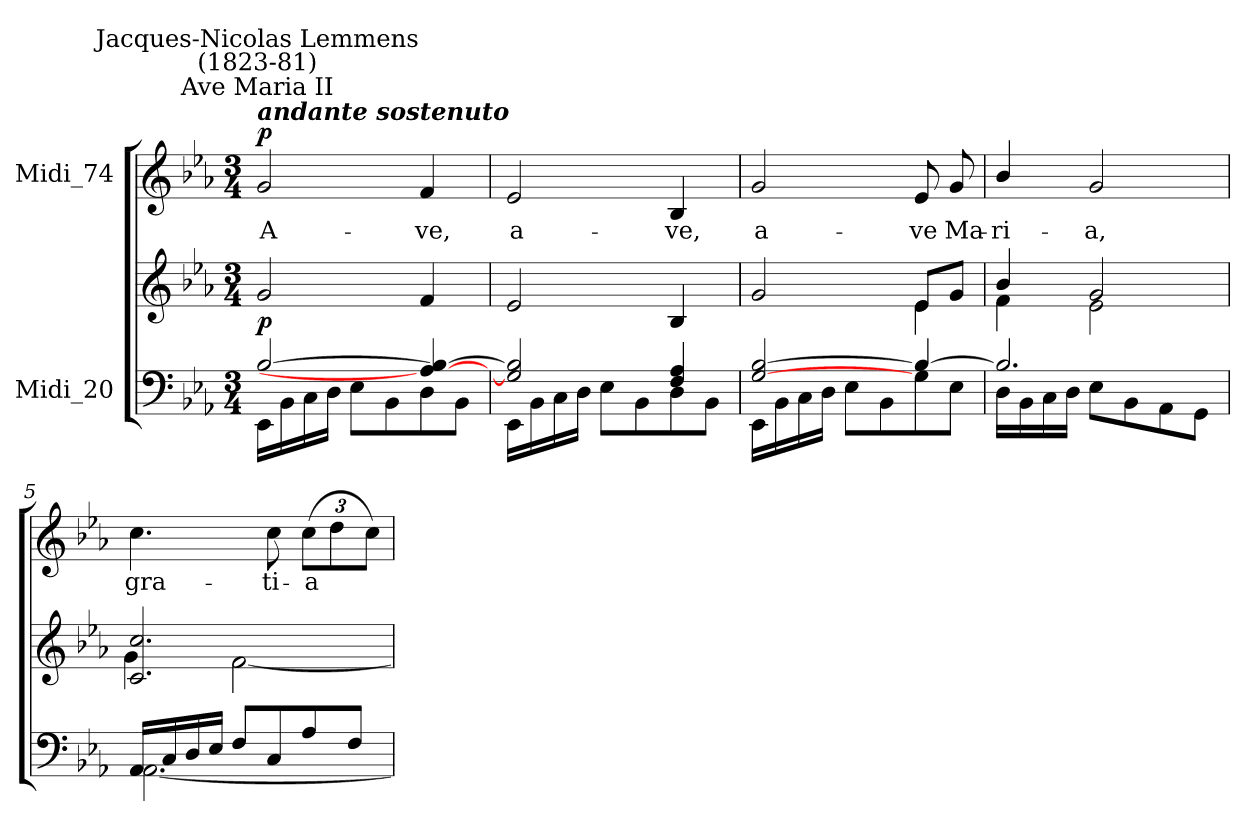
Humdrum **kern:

**kern	**kern	**dynam	**kern	**text	**dynam
*part2	*part2	*part2	*part1	*part1	*part1
*staff3	*staff2	*staff2/3	*staff1	*staff1	*staff1
*I"Midi_20	*	*	*I"Midi_74	*	*
*clefF4	*clefG2	*	*clefG2	*	*
*k[b-e-a-]	*k[b-e-a-]	*	*k[b-e-a-]	*	*
*E-:	*E-:	*	*E-:	*	*
*M3/4	*M3/4	*	*M3/4	*	*
=1	=1	=1	=1	=1	=1
*^	*^	*	*	*	*
!	!	!	!	!	!LO:TX:a:Bi:t=andante sostenuto	!	!
!	!	!	!	!	!LO:TX:a:cj:t=Ave Maria II	!	!
!	!	!	!	!	!LO:TX:a:cj:t=Jacques-Nicolas Lemmens\n(1823-81)	!	!
!	!	!	!	!LO:DY:a=2	!	!LO:LY:b	!LO:DY:b
[2B-/	16EE-\LL	2g/	2ryy	p	2g	A-	p
.	16BB-\	.	.	.	.	.	.
.	16C\	.	.	.	.	.	.
.	16D\JJ	.	.	.	.	.	.
.	8E-\L	.	.	.	.	.	.
.	8BB-\	.	.	.	.	.	.
!	!	!	!	!	!	!LO:LY:b	!
4A-/_ 4B-/_	8D\	4f/	4ryy	.	4f	-ve,	.
.	8BB-\J	.	.	.	.	.	.
=2	=2	=2	=2	=2	=2	=2	=2
!	!	!	!	!	!	!LO:LY:b	!
2G/] 2B-/]	16EE-\LL	2e-/	2ryy	.	2e-	a-	.
.	16BB-\	.	.	.	.	.	.
.	16C\	.	.	.	.	.	.
.	16D\JJ	.	.	.	.	.	.
.	8E-\L	.	.	.	.	.	.
.	8BB-\	.	.	.	.	.	.
!	!	!	!	!	!	!LO:LY:b	!
4F/ 4A-/	8D\	4B-/	4ryy	.	4B-	-ve,	.
.	8BB-\J	.	.	.	.	.	.
=3	=3	=3	=3	=3	=3	=3	=3
!	!	!	!	!	!	!LO:LY:b	!
[2G/ [2B-/	16EE-\LL	2g/	2ryy	.	2g	a-	.
.	16BB-\	.	.	.	.	.	.
.	16C\	.	.	.	.	.	.
.	16D\JJ	.	.	.	.	.	.
.	8E-\L	.	.	.	.	.	.
.	8BB-\	.	.	.	.	.	.
!	!	!	!	!	!	!LO:LY:b	!
4B-/_	8G\	8e-/L	4e-\	.	8e-	-ve	.
!	!	!	!	!	!	!LO:LY:b	!
.	8E-\J	8g/J	.	.	8g	Ma-	.
=4	=4	=4	=4	=4	=4	=4	=4
!	!	!	!	!	!	!LO:LY:b	!
2.B-/]	16D\LL	4b-/	4f\	.	4b-/	-ri-	.
.	16BB-\	.	.	.	.	.	.
.	16C\	.	.	.	.	.	.
.	16D\JJ	.	.	.	.	.	.
!	!	!	!	!	!	!LO:LY:b	!
.	8E-\L	2g/	2e-\	.	2g	-a,	.
.	8BB-\	.	.	.	.	.	.
.	8AA-\	.	.	.	.	.	.
.	8GG\J	.	.	.	.	.	.
=5	=5	=5	=5	=5	=5	=5	=5
!	!	!	!	!	!	!LO:LY:b	!
16AA-/LL	[2.AA-\	2.c/ 2.cc/	4g\	.	4.cc	gra-	.
16C/	.	.	.	.	.	.	.
16D/	.	.	.	.	.	.	.
16E-/JJ	.	.	.	.	.	.	.
8F/L	.	.	[2f\	.	.	.	.
!	!	!	!	!	!	!LO:LY:b	!
8C/	.	.	.	.	8cc	-ti-	.
!	!	!	!	!	!	!LO:LY:b	!
8A-/	.	.	.	.	(>12ccL	-a	.
.	.	.	.	.	12dd	.	.
8F/J	.	.	.	.	.	.	.
.	.	.	.	.	12ccJ)	.	.
*v	*v	*	*	*	*	*	*
*	*v	*v	*	*	*	*
=	=	=	=	=	=
*-	*-	*-	*-	*-	*-
